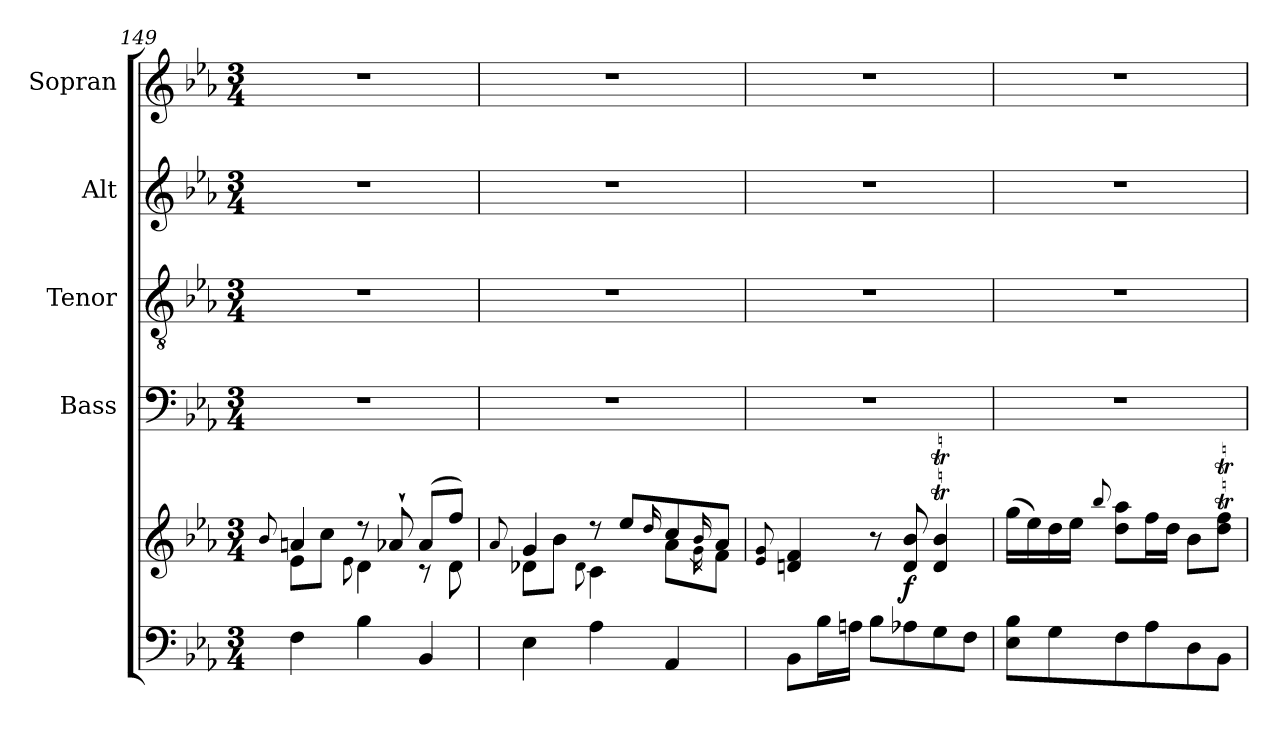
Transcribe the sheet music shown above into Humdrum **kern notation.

**kern	**kern	**dynam	**kern	**kern	**kern	**kern
*part5	*part5	*part5	*part4	*part3	*part2	*part1
*staff6	*staff5	*staff5/6	*staff4	*staff3	*staff2	*staff1
*	*	*	*I"Bass	*I"Tenor	*I"Alt	*I"Sopran
*	*	*	*I'B.	*I'T.	*I'A.	*I'S.
*clefF4	*clefG2	*	*clefF4	*clefGv2	*clefG2	*clefG2
*k[b-e-a-]	*k[b-e-a-]	*	*k[b-e-a-]	*k[b-e-a-]	*k[b-e-a-]	*k[b-e-a-]
*E-:	*E-:	*	*E-:	*E-:	*E-:	*E-:
*M3/4	*M3/4	*	*M3/4	*M3/4	*M3/4	*M3/4
=149	=149	=149	=149	=149	=149	=149
.	8qqb-/	.	.	.	.	.
*	*^	*	*	*	*	*
4F\	4an/	8e-\L	.	2.r	2.r	2.r	2.r
.	.	8cc\J	.	.	.	.	.
.	.	8qqe-\	.	.	.	.	.
4B-\	8rcc	4d\	.	.	.	.	.
.	8a-X`</	.	.	.	.	.	.
4BB-/	(>8a-/L	8rc	.	.	.	.	.
.	8ff/J)	8d\	.	.	.	.	.
=150	=150	=150	=150	=150	=150	=150	=150
.	8qqa-/	.	.	.	.	.	.
4E-\	4g/	8d-X\L	.	2.r	2.r	2.r	2.r
.	.	8b-\J	.	.	.	.	.
.	.	8qqd-\	.	.	.	.	.
4A-\	8rdd	4c\	.	.	.	.	.
.	8ee-/L	.	.	.	.	.	.
.	16qqdd/	.	.	.	.	.	.
4AA-/	8cc/	8a-\L	.	.	.	.	.
.	16qqb-/	16qg\	.	.	.	.	.
.	8a-/J	8f\J	.	.	.	.	.
*	*v	*v	*	*	*	*	*
=151	=151	=151	=151	=151	=151	=151
.	8qqe-/ 8qqg/	.	.	.	.	.
8BB-\L	4dn/ 4f/	.	2.r	2.r	2.r	2.r
16B-\L	.	.	.	.	.	.
16An\JJ	.	.	.	.	.	.
8B-\L	8r	.	.	.	.	.
!	!	!LO:DY:b	!	!	!	!
8A-X\	8d/ 8b-/	f	.	.	.	.
8G\	4d/T 4b-/T	.	.	.	.	.
8F\J	.	.	.	.	.	.
!!LO:PB:g=z
=152	=152	=152	=152	=152	=152	=152
8E-\ 8B-\L	(>16gg\LL	.	2.r	2.r	2.r	2.r
.	16ee-\)	.	.	.	.	.
8G\	16dd\	.	.	.	.	.
.	16ee-\JJ	.	.	.	.	.
.	8qqbb-/	.	.	.	.	.
8F\	8dd\ 8aa-\L	.	.	.	.	.
8A-\	16ff\L	.	.	.	.	.
.	16dd\JJ	.	.	.	.	.
8D\	8b-\L	.	.	.	.	.
8BB-\J	8dd\T 8ff\TJ	.	.	.	.	.
=	=	=	=	=	=	=
*-	*-	*-	*-	*-	*-	*-
